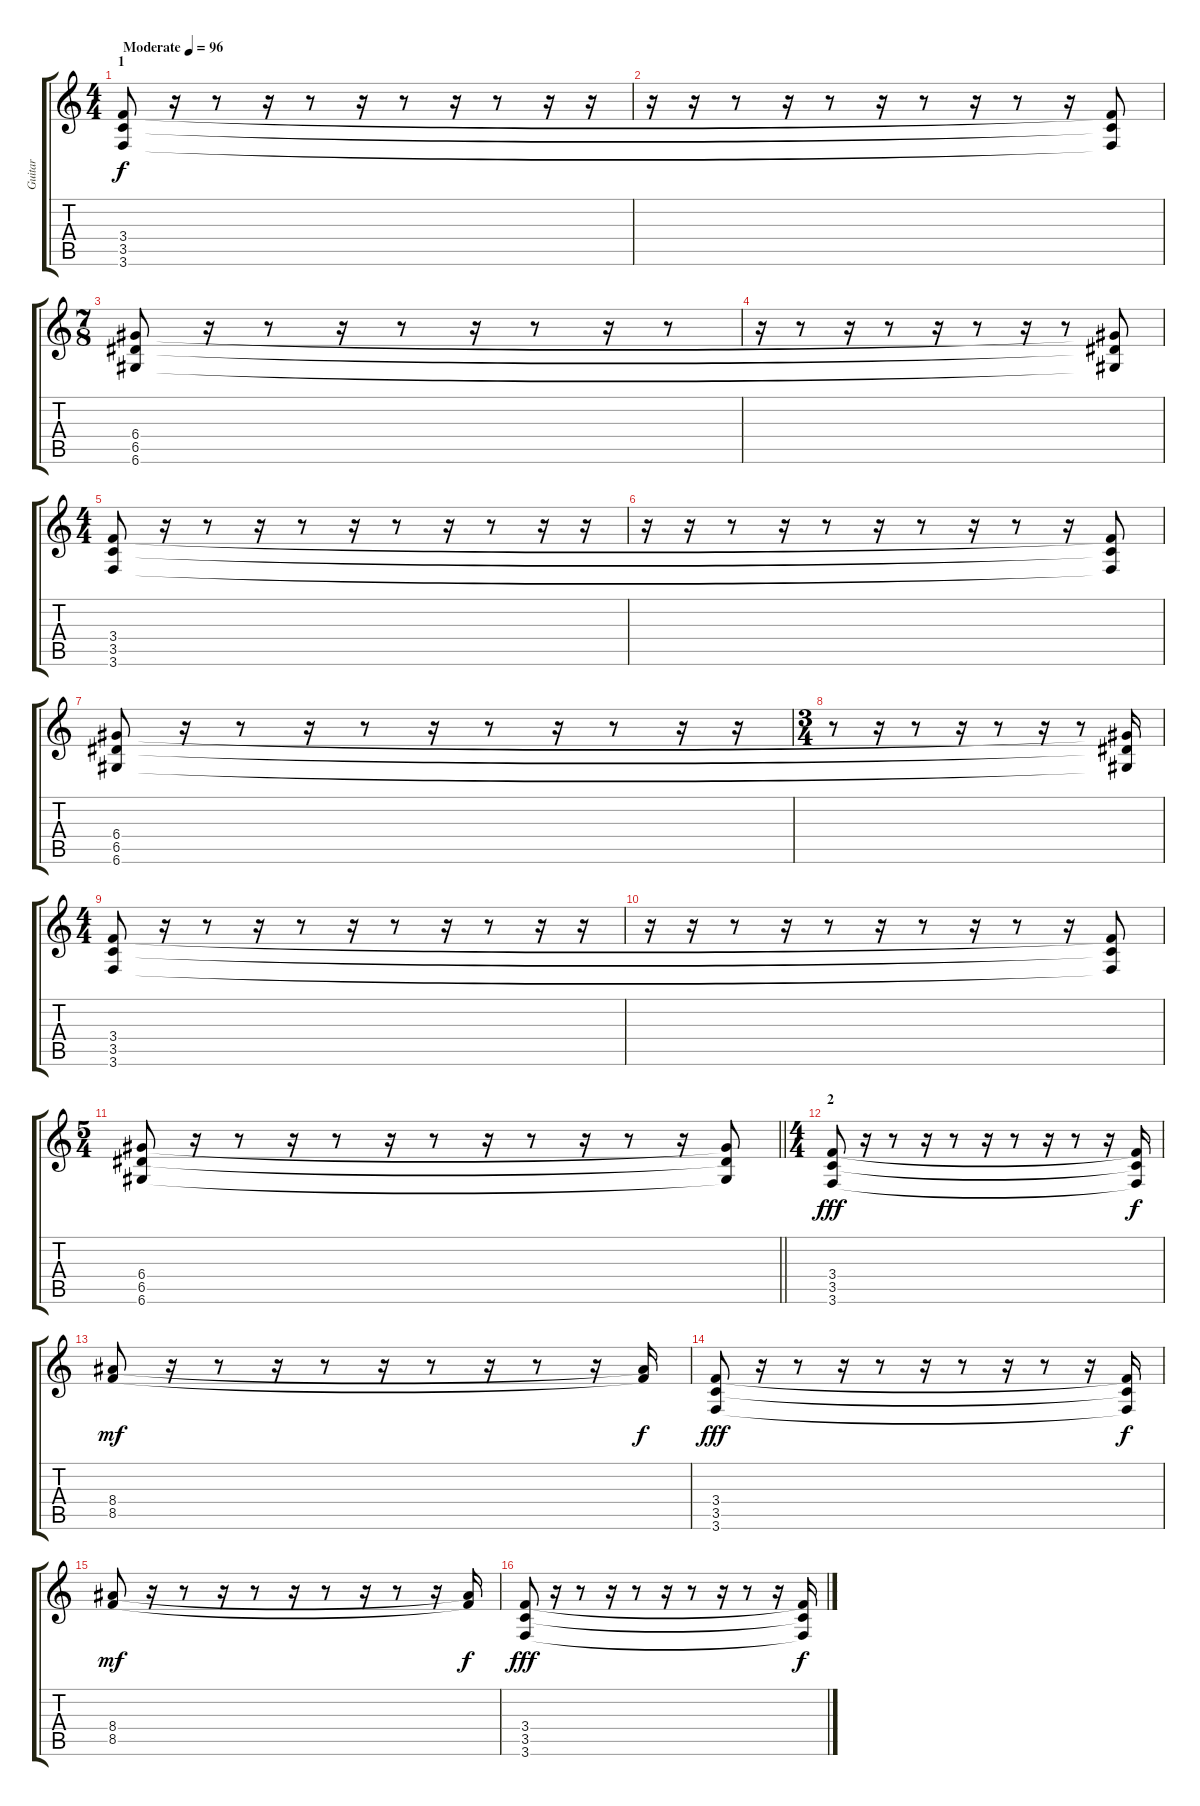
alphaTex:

\track ("Guitar" "Guitar") {instrument distortionguitar}
\staff {score tabs}
\tuning (E4 B3 G3 D3 A2 D2) {hide}
\ts (4 4)
\section ("" "1")
\tempo (96 "Moderate")
\clef g2
\ks c
(3.4 3.5 3.6).8{dy f instrument distortionguitar} r.16{volume 0} r.8{volume 10} r.16{volume 0} r.8{volume 9} r.16{volume 0} r.8{volume 8} r.16{volume 0} r.8{volume 8} r.16{volume 0} r.16{volume 8} |
r.16 r.16{volume 0} r.8{volume 8} r.16{volume 0} r.8{volume 7} r.16{volume 0} r.8{volume 6} r.16{volume 0} r.8{volume 5} r.16{volume 0} (3.4{t} 3.5{t} 3.6{t}).8{volume 5} |
\ts (7 8)
(6.4 6.5 6.6).8{volume 10} r.16{volume 0} r.8{volume 10} r.16{volume 0} r.8{volume 10} r.16{volume 0} r.8{volume 10} r.16{volume 0} r.8{volume 10} |
r.16{volume 0} r.8{volume 7} r.16{volume 0} r.8{volume 6} r.16{volume 0} r.8{volume 5} r.16{volume 0} r.8{volume 5} (6.4{t} 6.5{t} 6.6{t}).8{volume 5} |
\ts (4 4)
(3.4 3.5 3.6).8 r.16{volume 0} r.8{volume 10} r.16{volume 0} r.8{volume 9} r.16{volume 0} r.8{volume 8} r.16{volume 0} r.8{volume 10} r.16{volume 0} r.16{volume 10} |
r.16 r.16{volume 0} r.8{volume 8} r.16{volume 0} r.8{volume 7} r.16{volume 0} r.8{volume 6} r.16{volume 0} r.8{volume 5} r.16{volume 0} (3.4{t} 3.5{t} 3.6{t}).8{volume 5} |
(6.4 6.5 6.6).8{volume 10} r.16{volume 0} r.8{volume 10} r.16{volume 0} r.8{volume 10} r.16{volume 0} r.8{volume 10} r.16{volume 0} r.8{volume 10} r.16{volume 0} r.16{volume 10} |
\ts (3 4)
r.8{volume 8} r.16{volume 0} r.8{volume 7} r.16{volume 0} r.8{volume 6} r.16{volume 5} r.8{volume 6} (6.4{t} 6.5{t} 6.6{t}).16{volume 5} |
\ts (4 4)
(3.4 3.5 3.6).8 r.16{volume 0} r.8{volume 10} r.16{volume 0} r.8{volume 9} r.16{volume 0} r.8{volume 8} r.16{volume 0} r.8{volume 10} r.16{volume 0} r.16{volume 10} |
r.16 r.16{volume 0} r.8{volume 8} r.16{volume 0} r.8{volume 7} r.16{volume 0} r.8{volume 6} r.16{volume 0} r.8{volume 5} r.16{volume 0} (3.4{t} 3.5{t} 3.6{t}).8{volume 5} |
\ts (5 4)
\barLineRight lightlight
(6.4 6.5 6.6).8{volume 10} r.16{volume 0} r.8{volume 10} r.16{volume 0} r.8{volume 10} r.16{volume 0} r.8{volume 10} r.16{volume 0} r.8{volume 10} r.16{volume 0} r.8{volume 10} r.16{volume 0} (6.4{t} 6.5{t} 6.6{t}).8{volume 10} |
\ts (4 4)
\section ("" "2")
(3.4 3.5 3.6).8{dy fff volume 13} r.16{volume 0} r.8{volume 10} r.16{volume 0} r.8{volume 9} r.16{volume 0} r.8{volume 7} r.16{volume 0} r.8{volume 6} r.16{volume 0} (3.4{t} 3.5{t} 3.6{t}).16{dy f volume 6} |
(8.4 8.5).8{dy mf volume 12} r.16{volume 0} r.8{volume 12} r.16{volume 0} r.8{volume 12} r.16{volume 0} r.8{volume 12} r.16{volume 0} r.8{volume 12} r.16{volume 0} (8.4{t} 8.5{t}).16{dy f volume 12} |
(3.4 3.5 3.6).8{dy fff volume 13} r.16{volume 0} r.8{volume 10} r.16{volume 0} r.8{volume 9} r.16{volume 0} r.8{volume 7} r.16{volume 0} r.8{volume 6} r.16{volume 0} (3.4{t} 3.5{t} 3.6{t}).16{dy f volume 6} |
(8.4 8.5).8{dy mf volume 12} r.16{volume 0} r.8{volume 12} r.16{volume 0} r.8{volume 12} r.16{volume 0} r.8{volume 12} r.16{volume 0} r.8{volume 12} r.16{volume 0} (8.4{t} 8.5{t}).16{dy f volume 12} |
(3.4 3.5 3.6).8{dy fff volume 13} r.16{volume 0} r.8{volume 10} r.16{volume 0} r.8{volume 9} r.16{volume 0} r.8{volume 7} r.16{volume 0} r.8{volume 6} r.16{volume 0} (3.4{t} 3.5{t} 3.6{t}).16{dy f volume 6}
